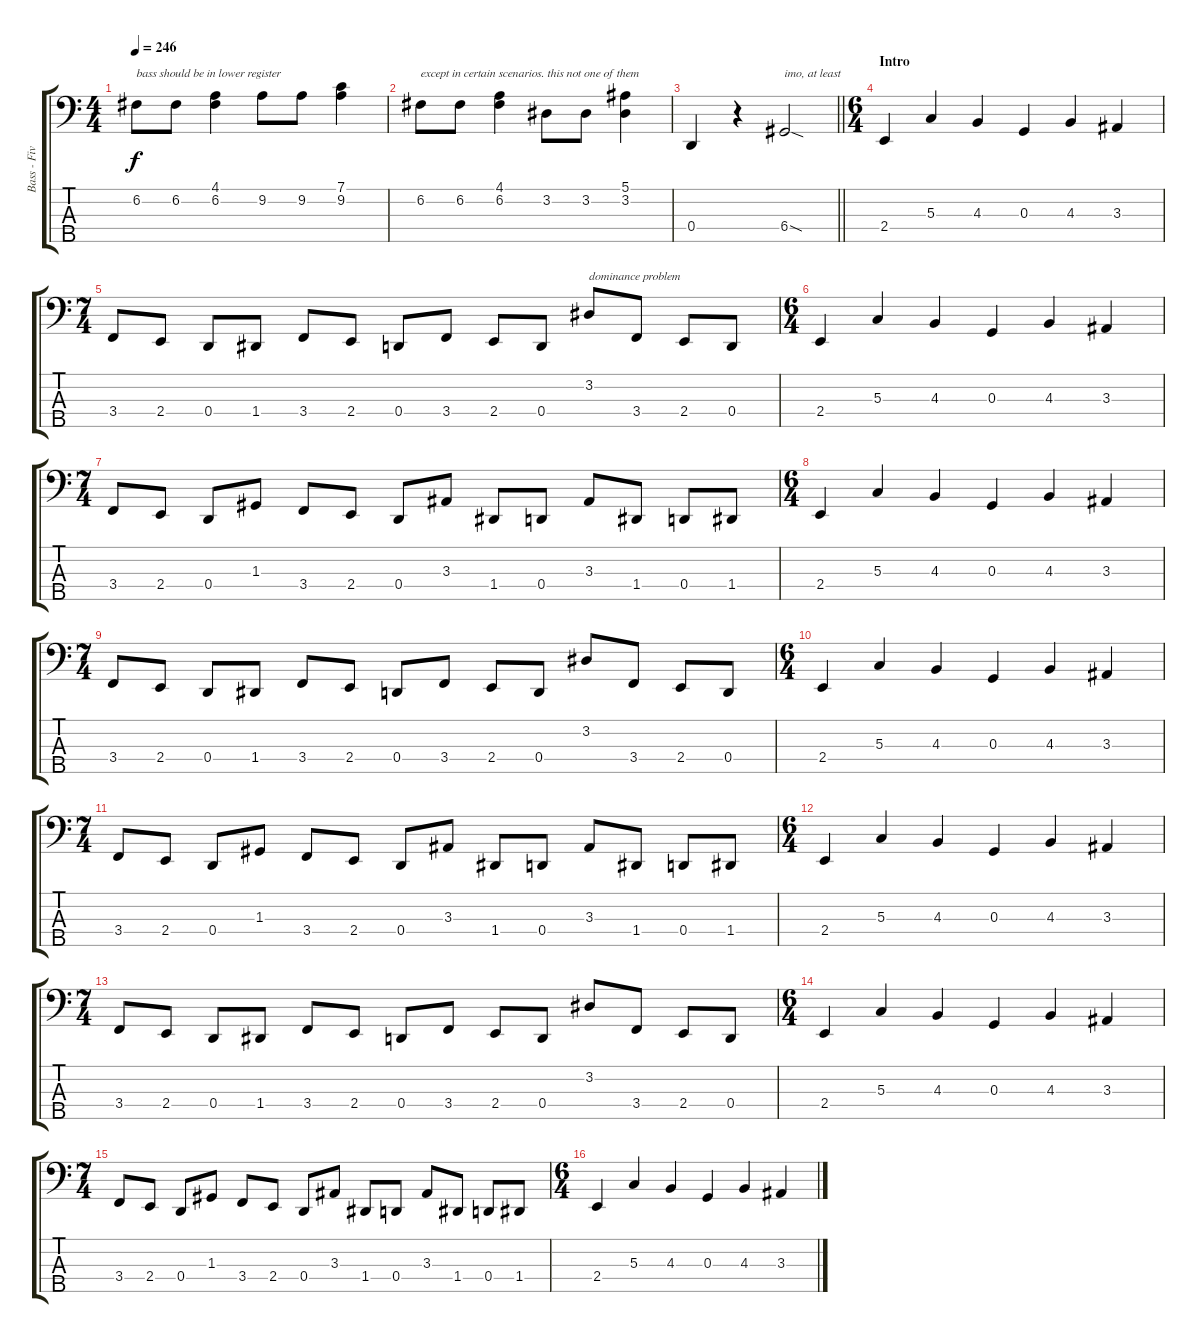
\track ("Bass - Five String" "Bass - Fiv") {instrument electricbassfinger}
\staff {score tabs}
\tuning (F2 C2 G1 D1 A0) {hide}
\ts (4 4)
\section ("" "")
\tempo 246
\clef f4
\ks c
6.2.8{txt "bass should be in lower register" dy f instrument electricbassfinger} 6.2.8 (4.1 6.2).4 9.2.8 9.2.8 (7.1 9.2).4 |
6.2.8{txt "except in certain scenarios. this not one of them"} 6.2.8 (4.1 6.2).4 3.2.8 3.2.8 (5.1 3.2).4 |
\barLineRight lightlight
0.4.4 r.4 6.4{sod}.2{txt "imo, at least"} |
\ts (6 4)
\section ("" "Intro")
2.4.4 5.3.4 4.3.4 0.3.4 4.3.4 3.3.4 |
\ts (7 4)
3.4.8 2.4.8 0.4.8 1.4.8 3.4.8 2.4.8 0.4.8 3.4.8 2.4.8 0.4.8 3.2.8{txt "dominance problem"} 3.4.8 2.4.8 0.4.8 |
\ts (6 4)
2.4.4 5.3.4 4.3.4 0.3.4 4.3.4 3.3.4 |
\ts (7 4)
3.4.8 2.4.8 0.4.8 1.3.8 3.4.8 2.4.8 0.4.8 3.3.8 1.4.8 0.4.8 3.3.8 1.4.8 0.4.8 1.4.8 |
\ts (6 4)
2.4.4 5.3.4 4.3.4 0.3.4 4.3.4 3.3.4 |
\ts (7 4)
3.4.8 2.4.8 0.4.8 1.4.8 3.4.8 2.4.8 0.4.8 3.4.8 2.4.8 0.4.8 3.2.8 3.4.8 2.4.8 0.4.8 |
\ts (6 4)
2.4.4 5.3.4 4.3.4 0.3.4 4.3.4 3.3.4 |
\ts (7 4)
3.4.8 2.4.8 0.4.8 1.3.8 3.4.8 2.4.8 0.4.8 3.3.8 1.4.8 0.4.8 3.3.8 1.4.8 0.4.8 1.4.8 |
\ts (6 4)
2.4.4 5.3.4 4.3.4 0.3.4 4.3.4 3.3.4 |
\ts (7 4)
3.4.8 2.4.8 0.4.8 1.4.8 3.4.8 2.4.8 0.4.8 3.4.8 2.4.8 0.4.8 3.2.8 3.4.8 2.4.8 0.4.8 |
\ts (6 4)
2.4.4 5.3.4 4.3.4 0.3.4 4.3.4 3.3.4 |
\ts (7 4)
3.4.8 2.4.8 0.4.8 1.3.8 3.4.8 2.4.8 0.4.8 3.3.8 1.4.8 0.4.8 3.3.8 1.4.8 0.4.8 1.4.8 |
\ts (6 4)
2.4.4 5.3.4 4.3.4 0.3.4 4.3.4 3.3.4
